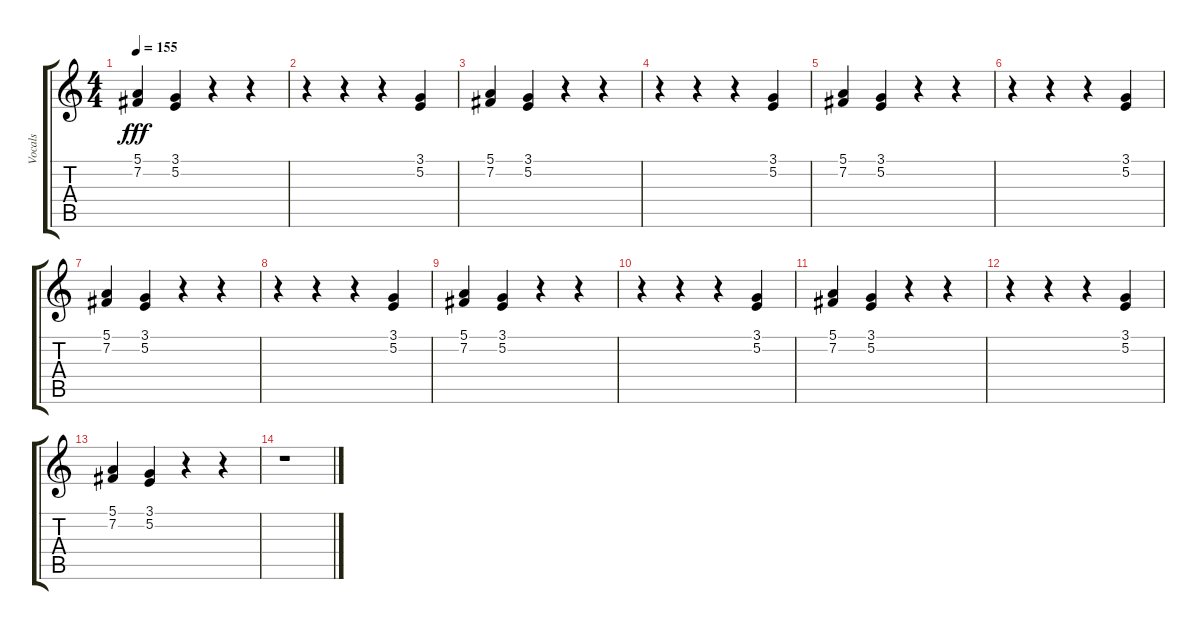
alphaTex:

\track ("Vocals" "Vocals") {instrument lead8bassandlead}
\staff {score tabs}
\tuning (E4 B3 G3 D3 A2 E2) {hide}
\ts (4 4)
\tempo 155
\clef g2
\ks c
(5.1 7.2).4{dy fff} (3.1 5.2).4 r.4 r.4 |
r.4 r.4 r.4 (3.1 5.2).4 |
(5.1 7.2).4 (3.1 5.2).4 r.4 r.4 |
r.4 r.4 r.4 (3.1 5.2).4 |
(5.1 7.2).4 (3.1 5.2).4 r.4 r.4 |
r.4 r.4 r.4 (3.1 5.2).4 |
(5.1 7.2).4 (3.1 5.2).4 r.4 r.4 |
r.4 r.4 r.4 (3.1 5.2).4 |
(5.1 7.2).4 (3.1 5.2).4 r.4 r.4 |
r.4 r.4 r.4 (3.1 5.2).4 |
(5.1 7.2).4 (3.1 5.2).4 r.4 r.4 |
r.4 r.4 r.4 (3.1 5.2).4 |
(5.1 7.2).4 (3.1 5.2).4 r.4 r.4 |
r.1
